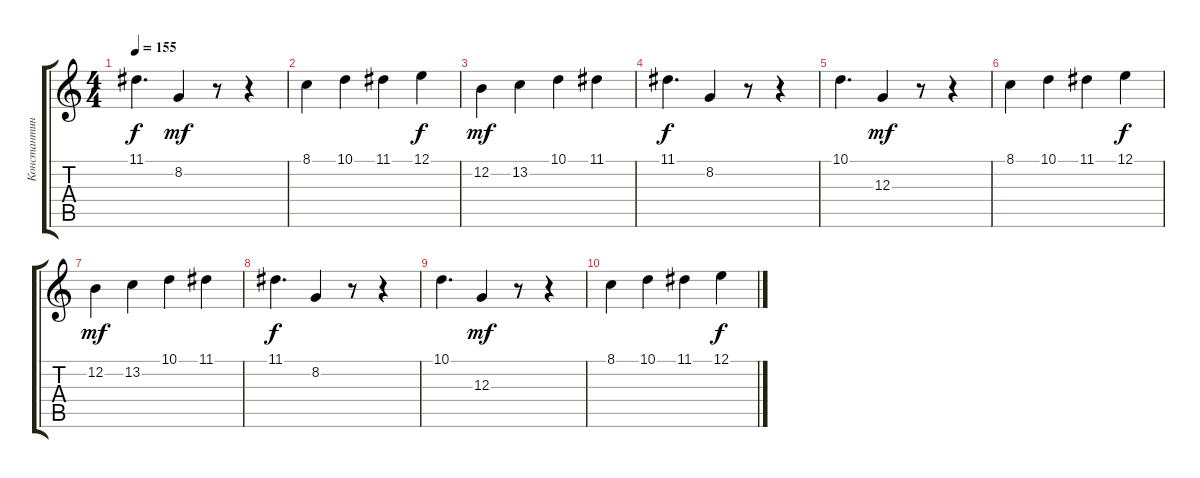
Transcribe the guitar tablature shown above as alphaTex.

\track ("Константин Бекрев (Roland juno DI)" "Константин") {instrument pad7halo}
\staff {score tabs}
\tuning (E4 B3 G3 D3 A2 E2) {hide}
\ts (4 4)
\tempo 155
\clef g2
\ks c
11.1.4{d dy f} 8.2.4{dy mf} r.8 r.4 |
8.1.4 10.1.4 11.1.4 12.1.4{dy f} |
12.2.4{dy mf} 13.2.4 10.1.4 11.1.4 |
11.1.4{d dy f} 8.2.4 r.8 r.4 |
10.1.4{d} 12.3.4{dy mf} r.8 r.4 |
8.1.4 10.1.4 11.1.4 12.1.4{dy f} |
12.2.4{dy mf} 13.2.4 10.1.4 11.1.4 |
11.1.4{d dy f} 8.2.4 r.8 r.4 |
10.1.4{d} 12.3.4{dy mf} r.8 r.4 |
8.1.4 10.1.4 11.1.4 12.1.4{dy f}
